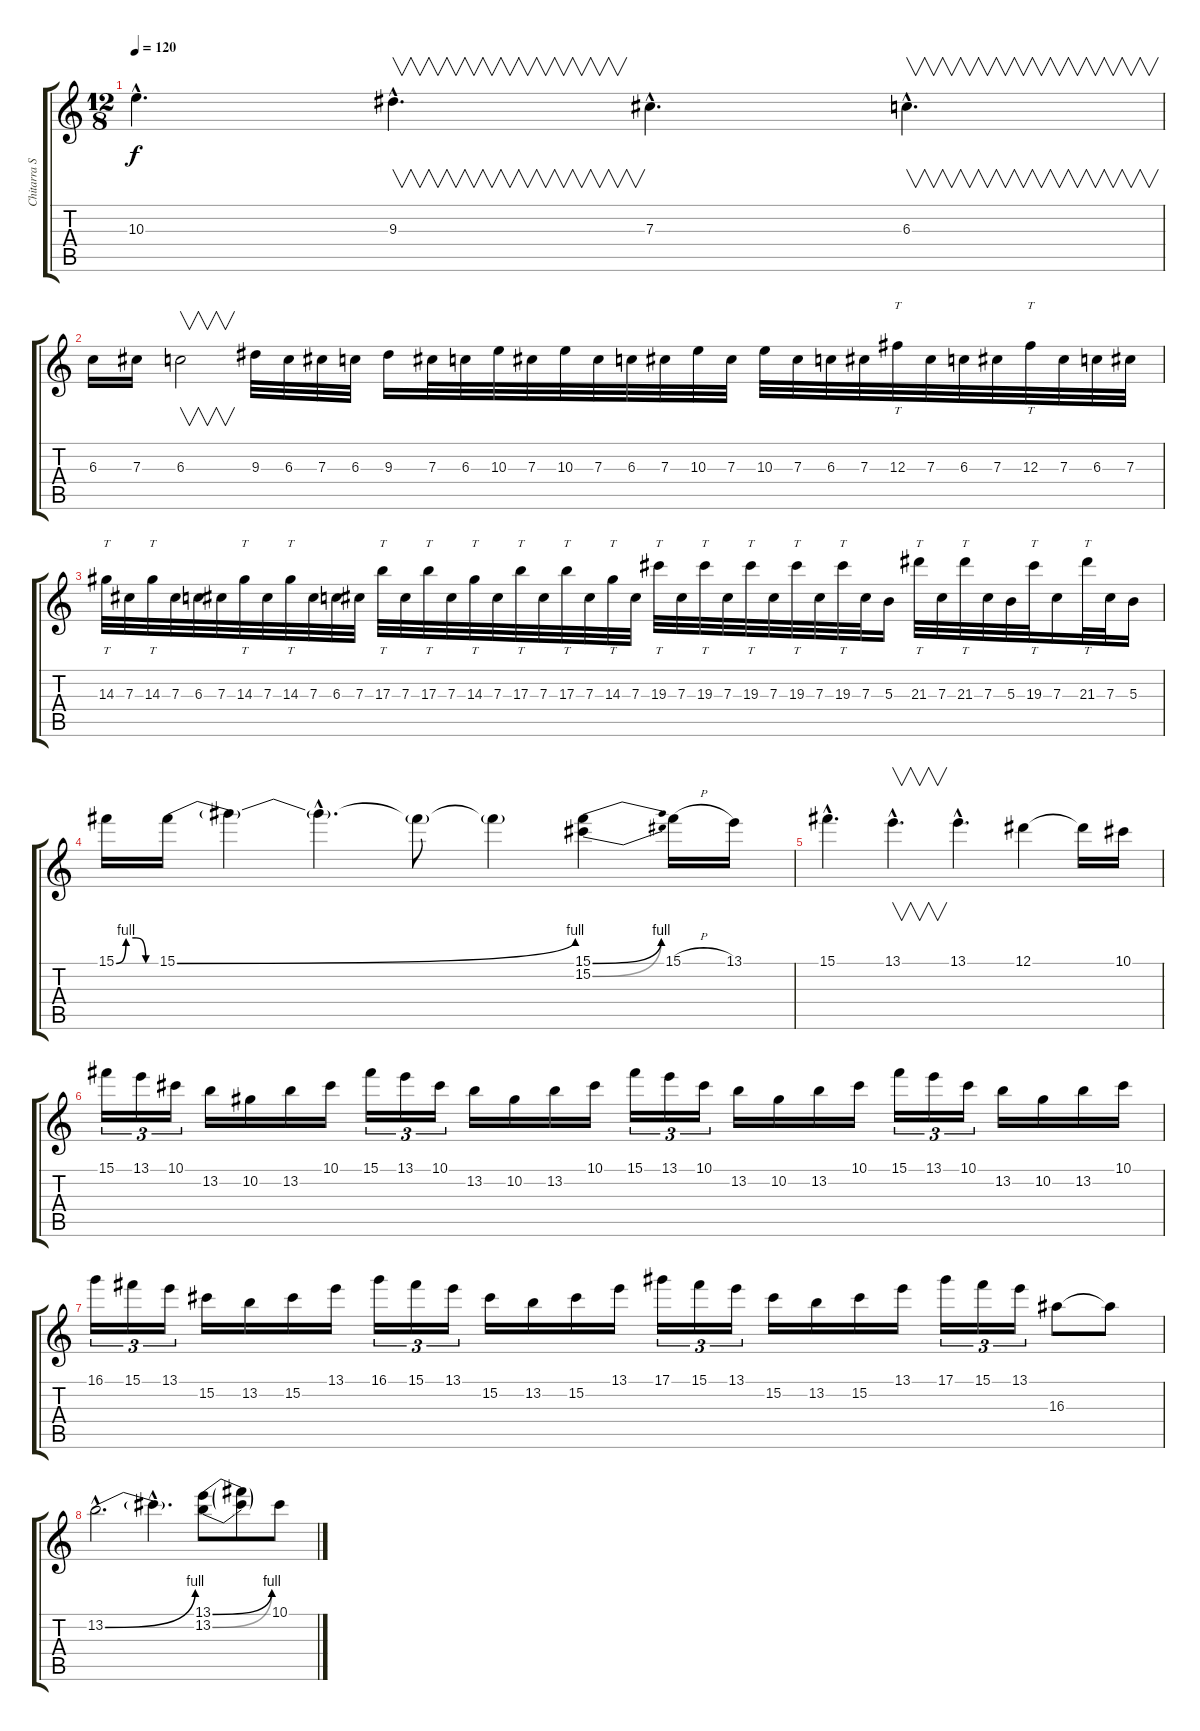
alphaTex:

\track ("Chitarra Solista" "Chitarra S") {instrument distortionguitar}
\staff {score tabs}
\tuning (Eb4 Bb3 Gb3 Db3 Ab2 Db2) {hide}
\ts (12 8)
\tempo 120
\clef g2
\ks c
10.3{hac}.4{d dy f} 9.3{hac}.4{v d} 7.3{hac}.4{d} 6.3{hac}.4{v d} |
6.3.16 7.3.16 6.3.2{v} 9.3.32 6.3.32 7.3.32 6.3.32 9.3.16 7.3.32 6.3.32 10.3.32 7.3.32 10.3.32 7.3.32 6.3.32 7.3.32 10.3.32 7.3.32 10.3.32 7.3.32 6.3.32 7.3.32 12.3.32{tt} 7.3.32 6.3.32 7.3.32 12.3.32{tt} 7.3.32 6.3.32 7.3.32 |
14.3.32{tt} 7.3.32 14.3.32{tt} 7.3.32 6.3.32 7.3.32 14.3.32{tt} 7.3.32 14.3.32{tt} 7.3.32 6.3.32 7.3.32 17.3.32{tt} 7.3.32 17.3.32{tt} 7.3.32 14.3.32{tt} 7.3.32 17.3.32{tt} 7.3.32 17.3.32{tt} 7.3.32 14.3.32{tt} 7.3.32 19.3.32{tt} 7.3.32 19.3.32{tt} 7.3.32 19.3.32{tt} 7.3.32 19.3.32{tt} 7.3.32 19.3.32{tt} 7.3.32 5.3.16 21.3.32{tt} 7.3.32 21.3.32{tt} 7.3.32 5.3.32 19.3.32{tt} 7.3.16 21.3.32{tt} 7.3.32 5.3.16 |
15.1{be (custom 0 0 15 4 30 4 45 0 60 0)}.16 15.1{be (bend 0 0 60 4)}.16 15.1{t}.4 15.1{hac t}.4{d} 15.1{t}.8 15.1{t}.4 (15.1{be (bend 0 0 60 4)} 15.2{be (bend 0 0 60 4)}).4 15.1{h}.16 13.1.16 |
15.1{hac}.4{d} 13.1{hac}.4{v d} 13.1{hac}.4{d} 12.1.4 12.1{t}.16 10.1.16 |
15.1.16{tu (3 2)} 13.1.16{tu (3 2)} 10.1.16{tu (3 2)} 13.2.16 10.2.16 13.2.16 10.1.16 15.1.16{tu (3 2)} 13.1.16{tu (3 2)} 10.1.16{tu (3 2)} 13.2.16 10.2.16 13.2.16 10.1.16 15.1.16{tu (3 2)} 13.1.16{tu (3 2)} 10.1.16{tu (3 2)} 13.2.16 10.2.16 13.2.16 10.1.16 15.1.16{tu (3 2)} 13.1.16{tu (3 2)} 10.1.16{tu (3 2)} 13.2.16 10.2.16 13.2.16 10.1.16 |
16.1.16{tu (3 2)} 15.1.16{tu (3 2)} 13.1.16{tu (3 2)} 15.2.16 13.2.16 15.2.16 13.1.16 16.1.16{tu (3 2)} 15.1.16{tu (3 2)} 13.1.16{tu (3 2)} 15.2.16 13.2.16 15.2.16 13.1.16 17.1.16{tu (3 2)} 15.1.16{tu (3 2)} 13.1.16{tu (3 2)} 15.2.16 13.2.16 15.2.16 13.1.16 17.1.16{tu (3 2)} 15.1.16{tu (3 2)} 13.1.16{tu (3 2)} 16.3.8 16.3{t}.8 |
13.2{be (bend 0 0 60 4) hac}.2{d} 13.2{hac t}.4{d} (13.1{be (bend 0 0 60 4)} 13.2{be (bend 0 0 60 4)}).8 (13.1{t} 13.2{t}).8 10.1.8
